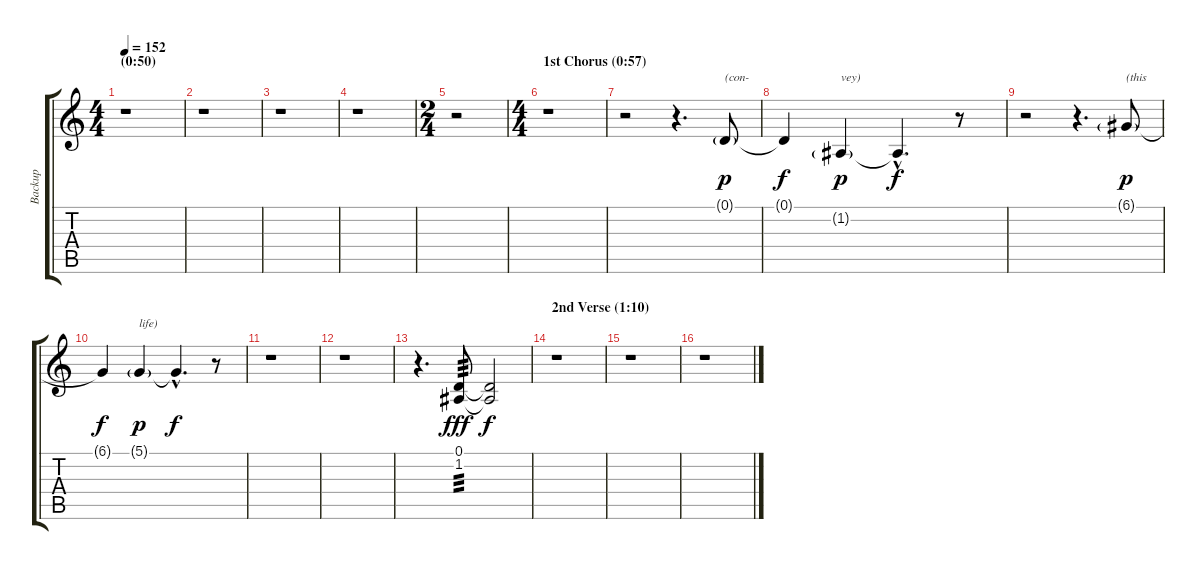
\track ("Backup" "Backup") {instrument viola}
\staff {score tabs}
\tuning (D4 A3 F3 C3 G2 C2) {hide}
\ts (4 4)
\section ("" "(0:50)")
\tempo 152
\clef g2
\ks c
r.1{dy f} |
r.1 |
r.1 |
r.1 |
\ts (2 4)
r.2 |
\ts (4 4)
\section ("" "1st Chorus (0:57)")
r.1 |
r.2 r.4{d} 0.1{g}.8{txt "(con-" dy p instrument viola} |
0.1{t}.4{dy f} 1.2{g}.4{txt "vey)" dy p} 1.2{hac t}.4{d dy f} r.8 |
r.2 r.4{d} 6.1{g}.8{txt "(this" dy p} |
6.1{t}.4{dy f} 5.1{g}.4{txt "life)" dy p} 5.1{hac t}.4{d dy f} r.8 |
r.1 |
r.1 |
r.4{d} (0.1 1.2).8{tp 3 dy fff volume 0 instrument guitarharmonics} (0.1{t} 1.2{t}).2{dy f volume 16} |
\section ("" "2nd Verse (1:10)")
r.1 |
r.1 |
r.1
